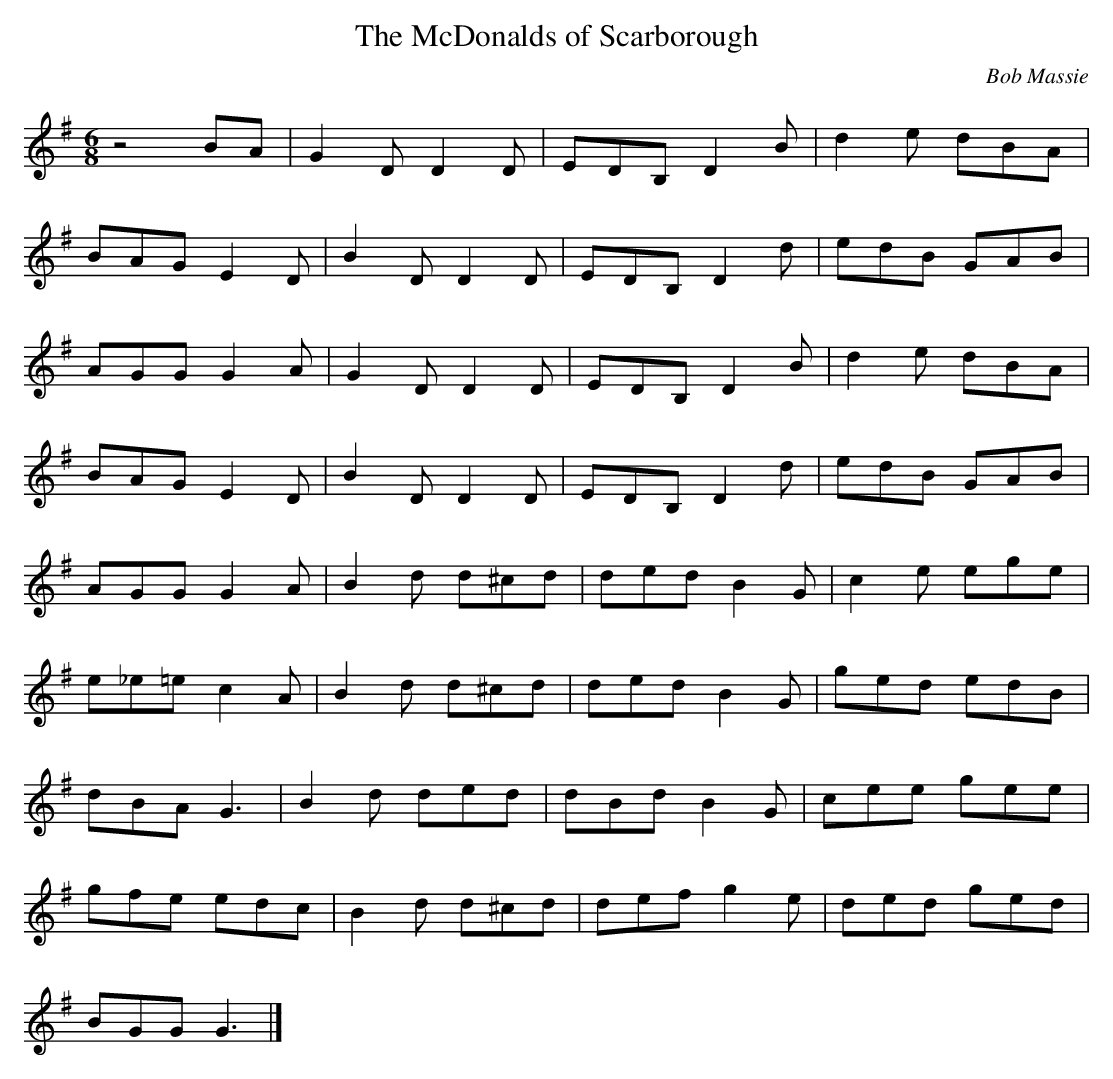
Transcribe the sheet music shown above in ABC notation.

X:1
T:The McDonalds of Scarborough
C:Bob Massie
M:6/8
L:1/8
K:G
z4 BA |G2 D D2 D |EDB, D2 B |d2 e dBA |
BAG E2 D |B2 D D2 D |EDB, D2 d |edB GAB |
AGG G2 A |G2 D D2 D |EDB, D2 B |d2 e dBA |
BAG E2 D |B2 D D2 D |EDB, D2 d |edB GAB |
AGG G2 A |B2 d d^cd |ded B2 G |c2 e ege |
e_e=e c2 A |B2 d d^cd |ded B2 G |ged edB |
dBA G3 |B2 d ded |dBd B2 G |cee gee |
gfe edc |B2 d d^cd |def g2 e |ded ged |
BGG G3 |]
